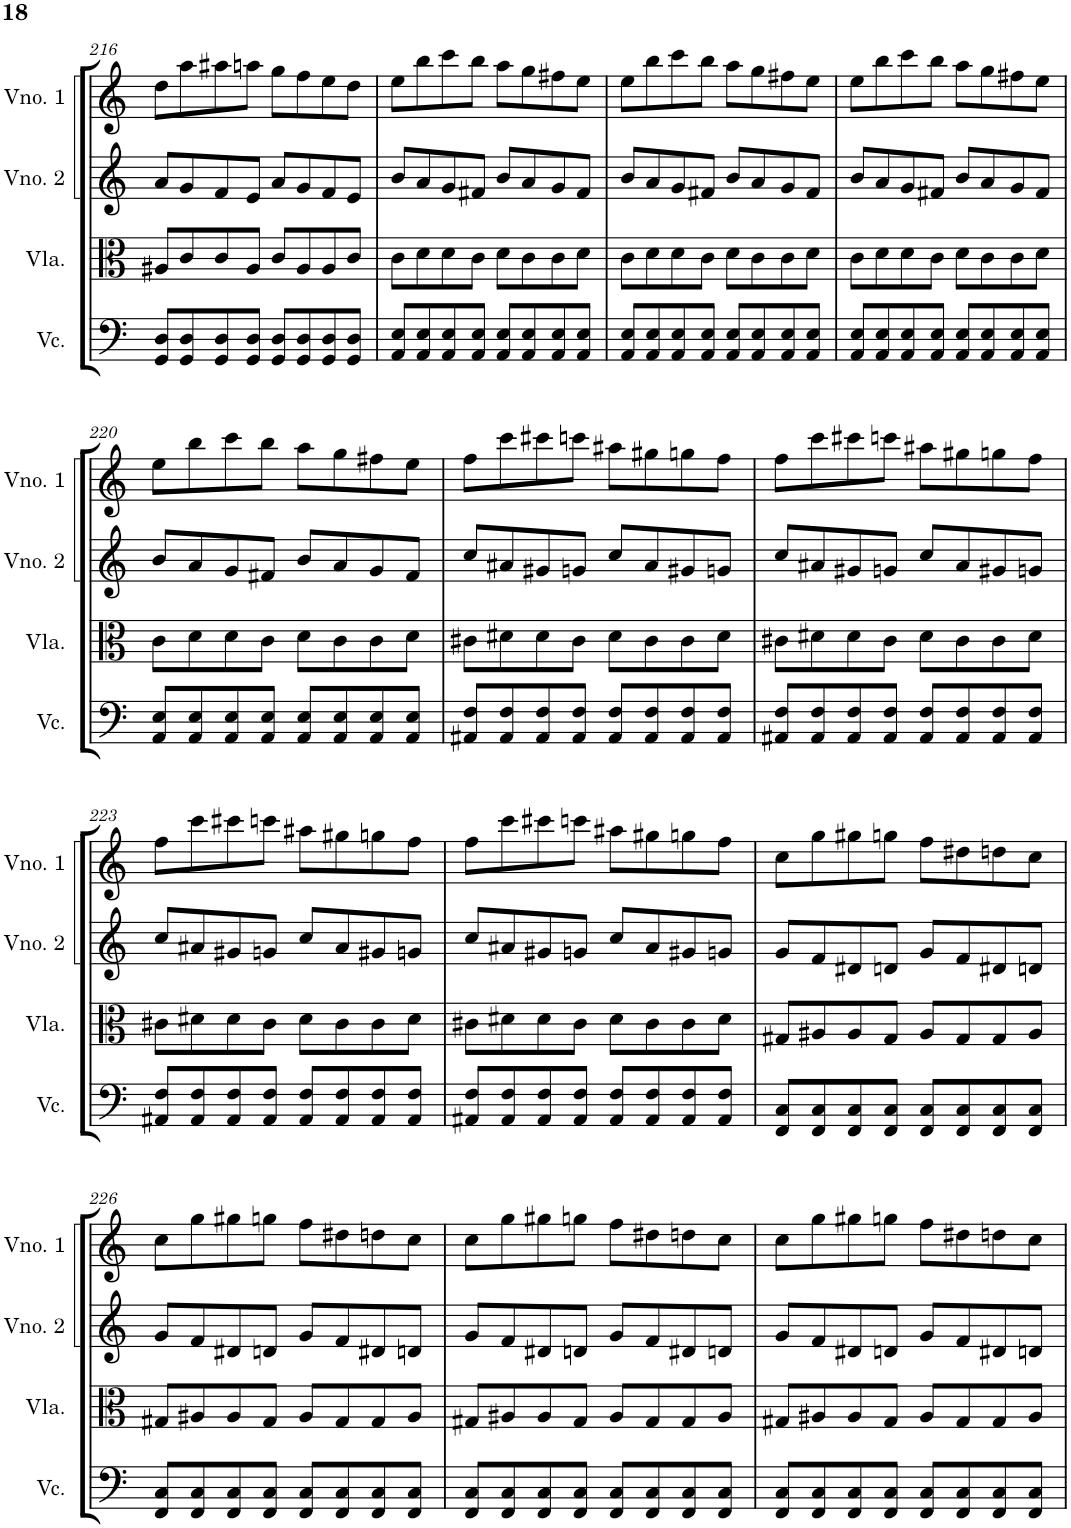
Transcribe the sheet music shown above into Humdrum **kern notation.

**kern	**kern	**kern	**kern
*part4	*part3	*part2	*part1
*staff4	*staff3	*staff2	*staff1
*I"Violoncelo	*I"Viola	*I"Violino 2	*I"Violino 1
*I'Vc.	*I'Vla.	*I'Vno. 2	*I'Vno. 1
!!LO:PB:g=z
*clefF4	*clefC3	*clefG2	*clefG2
*k[]	*k[]	*k[]	*k[]
*M4/4	*M4/4	*M4/4	*M4/4
=216	=216	=216	=216
8GG/ 8D/L	8A#X/L	8a/L	8dd\L
8GG/ 8D/	8c/	8g/	8aa\
8GG/ 8D/	8c/	8f/	8aa#X\
8GG/ 8D/J	8A#/J	8e/J	8aan\J
8GG/ 8D/L	8c/L	8a/L	8gg\L
8GG/ 8D/	8A#/	8g/	8ff\
8GG/ 8D/	8A#/	8f/	8ee\
8GG/ 8D/J	8c/J	8e/J	8dd\J
=217	=217	=217	=217
8AA/ 8E/L	8c\L	8b/L	8ee\L
8AA/ 8E/	8d\	8a/	8bb\
8AA/ 8E/	8d\	8g/	8ccc\
8AA/ 8E/J	8c\J	8f#X/J	8bb\J
8AA/ 8E/L	8d\L	8b/L	8aa\L
8AA/ 8E/	8c\	8a/	8gg\
8AA/ 8E/	8c\	8g/	8ff#X\
8AA/ 8E/J	8d\J	8f#/J	8ee\J
=218	=218	=218	=218
8AA/ 8E/L	8c\L	8b/L	8ee\L
8AA/ 8E/	8d\	8a/	8bb\
8AA/ 8E/	8d\	8g/	8ccc\
8AA/ 8E/J	8c\J	8f#X/J	8bb\J
8AA/ 8E/L	8d\L	8b/L	8aa\L
8AA/ 8E/	8c\	8a/	8gg\
8AA/ 8E/	8c\	8g/	8ff#X\
8AA/ 8E/J	8d\J	8f#/J	8ee\J
=219	=219	=219	=219
8AA/ 8E/L	8c\L	8b/L	8ee\L
8AA/ 8E/	8d\	8a/	8bb\
8AA/ 8E/	8d\	8g/	8ccc\
8AA/ 8E/J	8c\J	8f#X/J	8bb\J
8AA/ 8E/L	8d\L	8b/L	8aa\L
8AA/ 8E/	8c\	8a/	8gg\
8AA/ 8E/	8c\	8g/	8ff#X\
8AA/ 8E/J	8d\J	8f#/J	8ee\J
!!LO:LB:g=z
=220	=220	=220	=220
8AA/ 8E/L	8c\L	8b/L	8ee\L
8AA/ 8E/	8d\	8a/	8bb\
8AA/ 8E/	8d\	8g/	8ccc\
8AA/ 8E/J	8c\J	8f#X/J	8bb\J
8AA/ 8E/L	8d\L	8b/L	8aa\L
8AA/ 8E/	8c\	8a/	8gg\
8AA/ 8E/	8c\	8g/	8ff#X\
8AA/ 8E/J	8d\J	8f#/J	8ee\J
=221	=221	=221	=221
8AA#X/ 8F/L	8c#X\L	8cc/L	8ff\L
8AA#/ 8F/	8d#X\	8a#X/	8ccc\
8AA#/ 8F/	8d#\	8g#X/	8ccc#X\
8AA#/ 8F/J	8c#\J	8gn/J	8cccn\J
8AA#/ 8F/L	8d#\L	8cc/L	8aa#X\L
8AA#/ 8F/	8c#\	8a#/	8gg#X\
8AA#/ 8F/	8c#\	8g#X/	8ggn\
8AA#/ 8F/J	8d#\J	8gn/J	8ff\J
=222	=222	=222	=222
8AA#X/ 8F/L	8c#X\L	8cc/L	8ff\L
8AA#/ 8F/	8d#X\	8a#X/	8ccc\
8AA#/ 8F/	8d#\	8g#X/	8ccc#X\
8AA#/ 8F/J	8c#\J	8gn/J	8cccn\J
8AA#/ 8F/L	8d#\L	8cc/L	8aa#X\L
8AA#/ 8F/	8c#\	8a#/	8gg#X\
8AA#/ 8F/	8c#\	8g#X/	8ggn\
8AA#/ 8F/J	8d#\J	8gn/J	8ff\J
!!LO:LB:g=z
=223	=223	=223	=223
8AA#X/ 8F/L	8c#X\L	8cc/L	8ff\L
8AA#/ 8F/	8d#X\	8a#X/	8ccc\
8AA#/ 8F/	8d#\	8g#X/	8ccc#X\
8AA#/ 8F/J	8c#\J	8gn/J	8cccn\J
8AA#/ 8F/L	8d#\L	8cc/L	8aa#X\L
8AA#/ 8F/	8c#\	8a#/	8gg#X\
8AA#/ 8F/	8c#\	8g#X/	8ggn\
8AA#/ 8F/J	8d#\J	8gn/J	8ff\J
=224	=224	=224	=224
8AA#X/ 8F/L	8c#X\L	8cc/L	8ff\L
8AA#/ 8F/	8d#X\	8a#X/	8ccc\
8AA#/ 8F/	8d#\	8g#X/	8ccc#X\
8AA#/ 8F/J	8c#\J	8gn/J	8cccn\J
8AA#/ 8F/L	8d#\L	8cc/L	8aa#X\L
8AA#/ 8F/	8c#\	8a#/	8gg#X\
8AA#/ 8F/	8c#\	8g#X/	8ggn\
8AA#/ 8F/J	8d#\J	8gn/J	8ff\J
=225	=225	=225	=225
8FF/ 8C/L	8G#X/L	8g/L	8cc\L
8FF/ 8C/	8A#X/	8f/	8gg\
8FF/ 8C/	8A#/	8d#X/	8gg#X\
8FF/ 8C/J	8G#/J	8dn/J	8ggn\J
8FF/ 8C/L	8A#/L	8g/L	8ff\L
8FF/ 8C/	8G#/	8f/	8dd#X\
8FF/ 8C/	8G#/	8d#X/	8ddn\
8FF/ 8C/J	8A#/J	8dn/J	8cc\J
!!LO:LB:g=z
=226	=226	=226	=226
8FF/ 8C/L	8G#X/L	8g/L	8cc\L
8FF/ 8C/	8A#X/	8f/	8gg\
8FF/ 8C/	8A#/	8d#X/	8gg#X\
8FF/ 8C/J	8G#/J	8dn/J	8ggn\J
8FF/ 8C/L	8A#/L	8g/L	8ff\L
8FF/ 8C/	8G#/	8f/	8dd#X\
8FF/ 8C/	8G#/	8d#X/	8ddn\
8FF/ 8C/J	8A#/J	8dn/J	8cc\J
=227	=227	=227	=227
8FF/ 8C/L	8G#X/L	8g/L	8cc\L
8FF/ 8C/	8A#X/	8f/	8gg\
8FF/ 8C/	8A#/	8d#X/	8gg#X\
8FF/ 8C/J	8G#/J	8dn/J	8ggn\J
8FF/ 8C/L	8A#/L	8g/L	8ff\L
8FF/ 8C/	8G#/	8f/	8dd#X\
8FF/ 8C/	8G#/	8d#X/	8ddn\
8FF/ 8C/J	8A#/J	8dn/J	8cc\J
=228	=228	=228	=228
8FF/ 8C/L	8G#X/L	8g/L	8cc\L
8FF/ 8C/	8A#X/	8f/	8gg\
8FF/ 8C/	8A#/	8d#X/	8gg#X\
8FF/ 8C/J	8G#/J	8dn/J	8ggn\J
8FF/ 8C/L	8A#/L	8g/L	8ff\L
8FF/ 8C/	8G#/	8f/	8dd#X\
8FF/ 8C/	8G#/	8d#X/	8ddn\
8FF/ 8C/J	8A#/J	8dn/J	8cc\J
=	=	=	=
*-	*-	*-	*-
